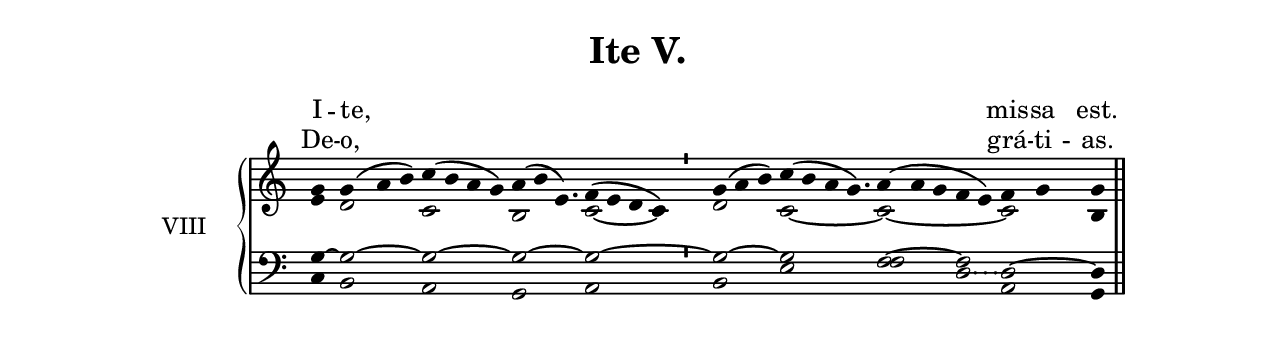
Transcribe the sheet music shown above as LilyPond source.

\version "2.18"
\include "gregorian.ly"
\include "noh2.ily"

%Page reference: page v.35
%(volume.page)

global = {
 \key g \mixolydian
 \cadenzaOn 
 \override Glissando #'thickness = #2.0
}

\header {
  title = \markup \center-column {"Ite V." \vspace #1 }
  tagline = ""
  composer = ""
}

\paper {
 #(include-special-characters)
  oddHeaderMarkup = \markup \fill-line {
    \line {}
    \center-column {
      \on-the-fly #first-page     " "
      \on-the-fly #not-first-page ""
    }
    \line { \on-the-fly #print-page-number-check-first \fromproperty #'page:page-number-string }
  }
  evenHeaderMarkup = \markup \fill-line {
    \line { \on-the-fly #print-page-number-check-first \fromproperty #'page:page-number-string }
    \center-column { "" }
    \line {}
  }
}

chantTextA = \lyricmode {
I -- te, _ _ _ _ _ _ mis -- sa est. }
chantTextB = \lyricmode {
De -- o, _ _ _ _ _ _ grá -- ti -- as. }

chantMusic = {
\tieDown   g'4 g'4 ( a'4 b'4) c''4 ( b'4 a'4 g'4) a'4 ( b'4 e'4.) f'4 ( e'4 d'4 c'4) \divisioMinima
 g'4 ( a'4 b'4) c''4 ( b'4 a'4 g'4.) a'4 ( a'4 g'4 f'4 e'4) f'4 g'4 g'4 \finalis

}

altoMusic = {
e'4 d'2*3/2 c'2*4/2 b2*7/4 c'2*3/2 ~ c'4 \divisioMinima
d'2*3/2 c'2*9/4 ~ c'2*5/2 ~ c'2 b4 \finalis
}

tenorMusic = {
g4 ~ g2*3/2 ~ g2*4/2 ~ g2*7/4 ~ g2*4/2 ~ \divisioMinima
g2*3/2 ~ g2*9/4 f2*3/2 ~ f2 d2 ~ d4 \finalis
}

bassMusic = {
c4 b,2*3/2 a,2*4/2 g,2*7/4 a,2*4/2 \divisioMinima
b,2*3/2 e2*9/4 \shiftRight f2*3/2 d2 a,2 g,4 \finalis
}

voiceLines = {
\voiceLineStyle


s2*26/2
\allowVoiceLineBreak
\voiceLine "down" "down" d2*2/2 d2*1/2


}

\score{
  <<
    \new GrandStaff <<
      \set GrandStaff.autoBeaming = ##f
      \set GrandStaff.instrumentName = \markup \center-column {
        "VIII"
      }
      \new Staff = up <<
        \new Voice = "chant" {
          \voiceOne \global \chantMusic
        }
        \new Voice {
          \voiceTwo \global \altoMusic
        }
      >>

      \new Staff = down <<
        \clef bass
        \new Voice {
          \voiceOne \global \tenorMusic
        }
        \new Voice {
          \voiceTwo \global \bassMusic
        }
	\new Voice {
        \voiceThree \global \voiceLines
        }
      >>
    >>
    \new Lyrics \lyricsto chant {
      \chantTextA
    }
    \new Lyrics \lyricsto chant {
      \chantTextB
    }
  >>
  \layout{
  }
  \midi{
    \tempo 4 = 125
  }
}
